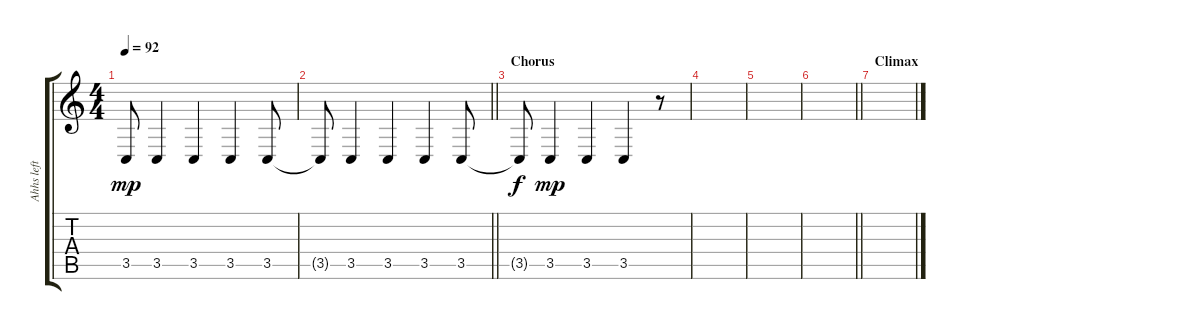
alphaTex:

\track ("Ahhs left" "Ahhs left") {instrument altosax}
\staff {score tabs}
\tuning (E4 B3 G3 D3 A2 E2) {hide}
\ts (4 4)
\tempo 92
\clef g2
\ks c
3.5{t}.8{dy mp} 3.5.4 3.5.4 3.5.4 3.5.8 |
\barLineRight lightlight
3.5{t}.8 3.5.4 3.5.4 3.5.4 3.5.8 |
\section ("" "Chorus")
3.5{t}.8{dy f} 3.5.4{dy mp} 3.5.4 3.5.4 r.8 |
|
|
\barLineRight lightlight
|
\section ("" "Climax")
